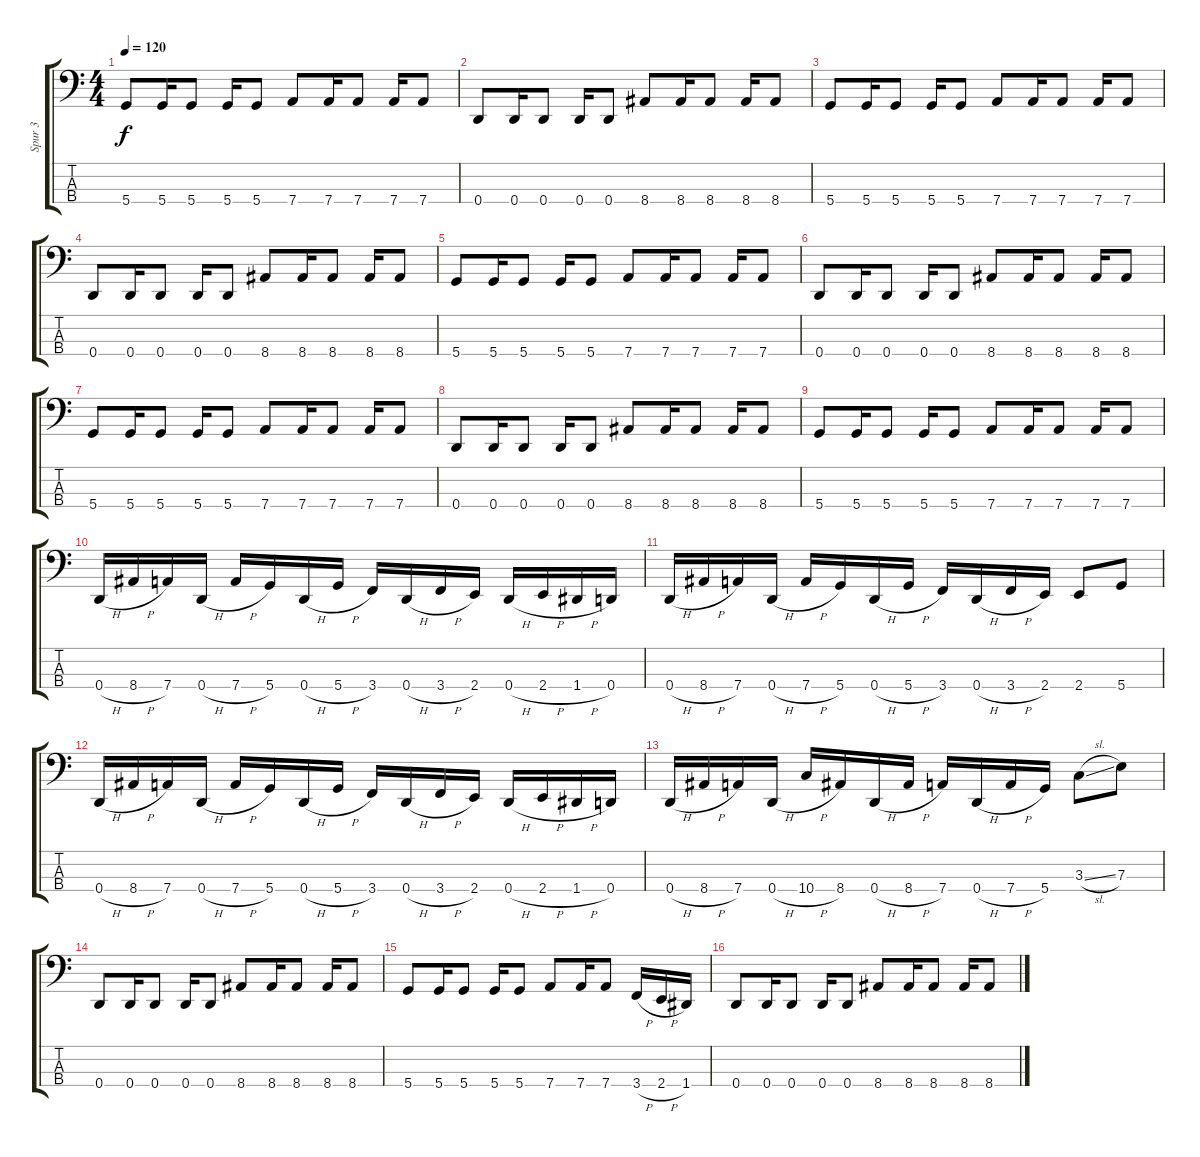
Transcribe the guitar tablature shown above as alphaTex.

\track ("Spur 3" "Spur 3") {instrument electricbasspick}
\staff {score tabs}
\tuning (G2 D2 A1 D1) {hide}
\ts (4 4)
\tempo 120
\clef f4
\ks c
5.4.8{dy f} 5.4.16 5.4.8 5.4.16 5.4.8 7.4.8 7.4.16 7.4.8 7.4.16 7.4.8 |
0.4.8 0.4.16 0.4.8 0.4.16 0.4.8 8.4.8 8.4.16 8.4.8 8.4.16 8.4.8 |
5.4.8 5.4.16 5.4.8 5.4.16 5.4.8 7.4.8 7.4.16 7.4.8 7.4.16 7.4.8 |
0.4.8 0.4.16 0.4.8 0.4.16 0.4.8 8.4.8 8.4.16 8.4.8 8.4.16 8.4.8 |
5.4.8 5.4.16 5.4.8 5.4.16 5.4.8 7.4.8 7.4.16 7.4.8 7.4.16 7.4.8 |
0.4.8 0.4.16 0.4.8 0.4.16 0.4.8 8.4.8 8.4.16 8.4.8 8.4.16 8.4.8 |
5.4.8 5.4.16 5.4.8 5.4.16 5.4.8 7.4.8 7.4.16 7.4.8 7.4.16 7.4.8 |
0.4.8 0.4.16 0.4.8 0.4.16 0.4.8 8.4.8 8.4.16 8.4.8 8.4.16 8.4.8 |
5.4.8 5.4.16 5.4.8 5.4.16 5.4.8 7.4.8 7.4.16 7.4.8 7.4.16 7.4.8 |
0.4{h}.16 8.4{h}.16 7.4.16 0.4{h}.16 7.4{h}.16 5.4.16 0.4{h}.16 5.4{h}.16 3.4.16 0.4{h}.16 3.4{h}.16 2.4.16 0.4{h}.16 2.4{h}.16 1.4{h}.16 0.4.16 |
0.4{h}.16 8.4{h}.16 7.4.16 0.4{h}.16 7.4{h}.16 5.4.16 0.4{h}.16 5.4{h}.16 3.4.16 0.4{h}.16 3.4{h}.16 2.4.16 2.4.8 5.4.8 |
0.4{h}.16 8.4{h}.16 7.4.16 0.4{h}.16 7.4{h}.16 5.4.16 0.4{h}.16 5.4{h}.16 3.4.16 0.4{h}.16 3.4{h}.16 2.4.16 0.4{h}.16 2.4{h}.16 1.4{h}.16 0.4.16 |
0.4{h}.16 8.4{h}.16 7.4.16 0.4{h}.16 10.4{h}.16 8.4.16 0.4{h}.16 8.4{h}.16 7.4.16 0.4{h}.16 7.4{h}.16 5.4.16 3.3{sl}.8 7.3.8 |
0.4.8 0.4.16 0.4.8 0.4.16 0.4.8 8.4.8 8.4.16 8.4.8 8.4.16 8.4.8 |
5.4.8 5.4.16 5.4.8 5.4.16 5.4.8 7.4.8 7.4.16 7.4.8 3.4{h}.16 2.4{h}.16 1.4.16 |
0.4.8 0.4.16 0.4.8 0.4.16 0.4.8 8.4.8 8.4.16 8.4.8 8.4.16 8.4.8
